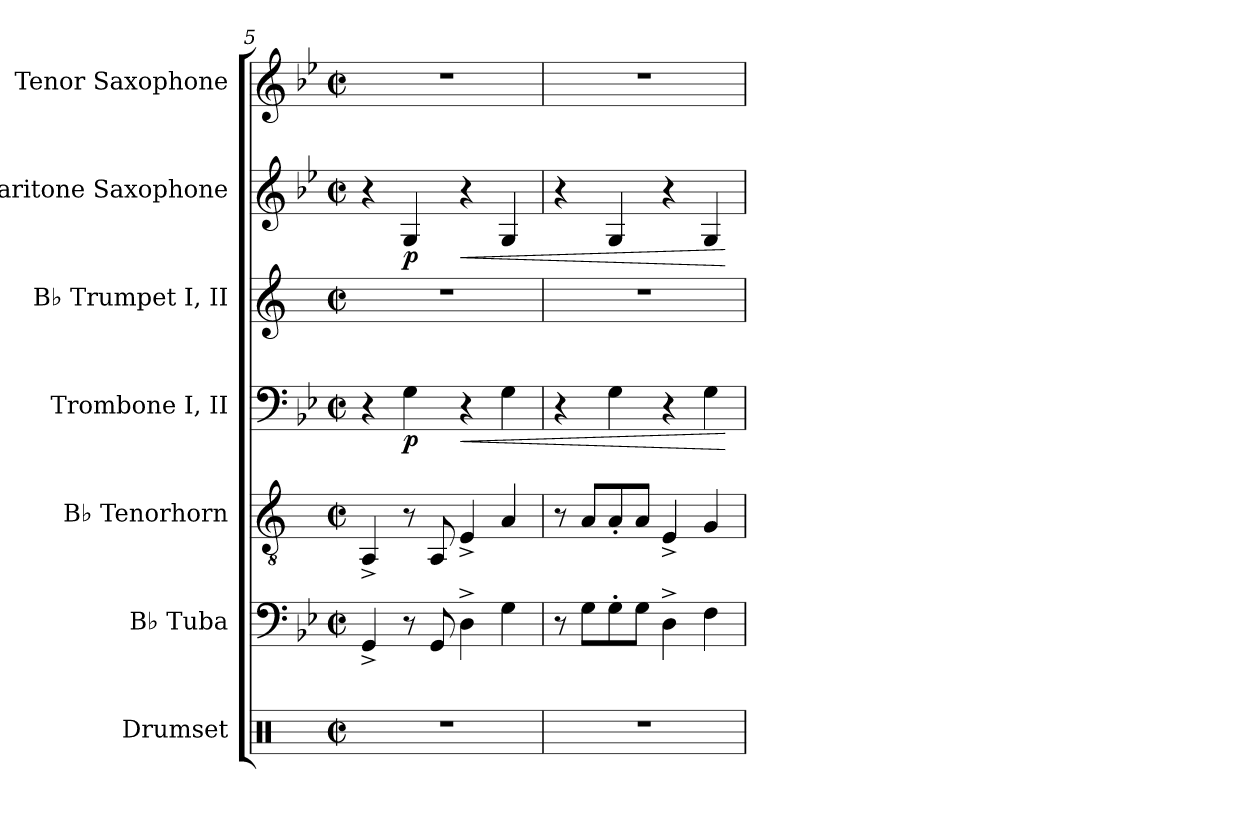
**kern	**kern	**kern	**kern	**dynam	**kern	**kern	**dynam	**kern
*part7	*part6	*part5	*part4	*part4	*part3	*part2	*part2	*part1
*staff7	*staff6	*staff5	*staff4	*staff4	*staff3	*staff2	*staff2	*staff1
*I"Drumset	*I"B♭ Tuba	*I"B♭ Tenorhorn	*I"Trombone I, II	*	*I"B♭ Trumpet I, II	*I"Baritone Saxophone	*	*I"Tenor Saxophone
*I'D. Set	*I'B♭ Tba.	*I'B♭ Tenh.	*I'Tbn. I, II	*	*I'B♭ Tpt. I, II	*I'Bar. Sax.	*	*I'T. Sax.
*clefX	*clefF4	*clefGv2	*clefF4	*	*clefG2	*clefG2	*	*clefG2
*	*	*ITrd1c2	*	*	*ITrd1c2	*ITrd12c21	*	*ITrd8c14
*k[]	*k[b-e-]	*k[b-e-]	*k[b-e-]	*	*k[b-e-]	*k[b-e-]	*	*k[b-e-]
*M2/2	*M2/2	*M2/2	*M2/2	*	*M2/2	*M2/2	*	*M2/2
*met(c|)	*met(c|)	*met(c|)	*met(c|)	*	*met(c|)	*met(c|)	*	*met(c|)
=5	=5	=5	=5	=5	=5	=5	=5	=5
1r	4GG^	4GG^	4r	.	1r	4r	.	1r
!	!	!	!	!LO:DY:b	!	!	!LO:DY:b	!
.	8r	8r	4G	p	.	4GG	p	.
.	8GG	8GG	.	.	.	.	.	.
!	!	!	!	!LO:HP:b	!	!	!LO:HP:b	!
.	4D^	4D^	4r	<	.	4r	<	.
.	4G	4G	4G	.	.	4GG	.	.
=6	=6	=6	=6	=6	=6	=6	=6	=6
1r	8r	8r	4r	.	1r	4r	.	1r
.	8GL	8GL	.	.	.	.	.	.
.	8G'	8G'	4G	.	.	4GG	.	.
.	8GJ	8GJ	.	.	.	.	.	.
.	4D^	4D^	4r	.	.	4r	.	.
.	4F	4F	4G	.	.	4GG	.	.
.	.	.	.	[	.	.	[	.
=	=	=	=	=	=	=	=	=
*-	*-	*-	*-	*-	*-	*-	*-	*-
